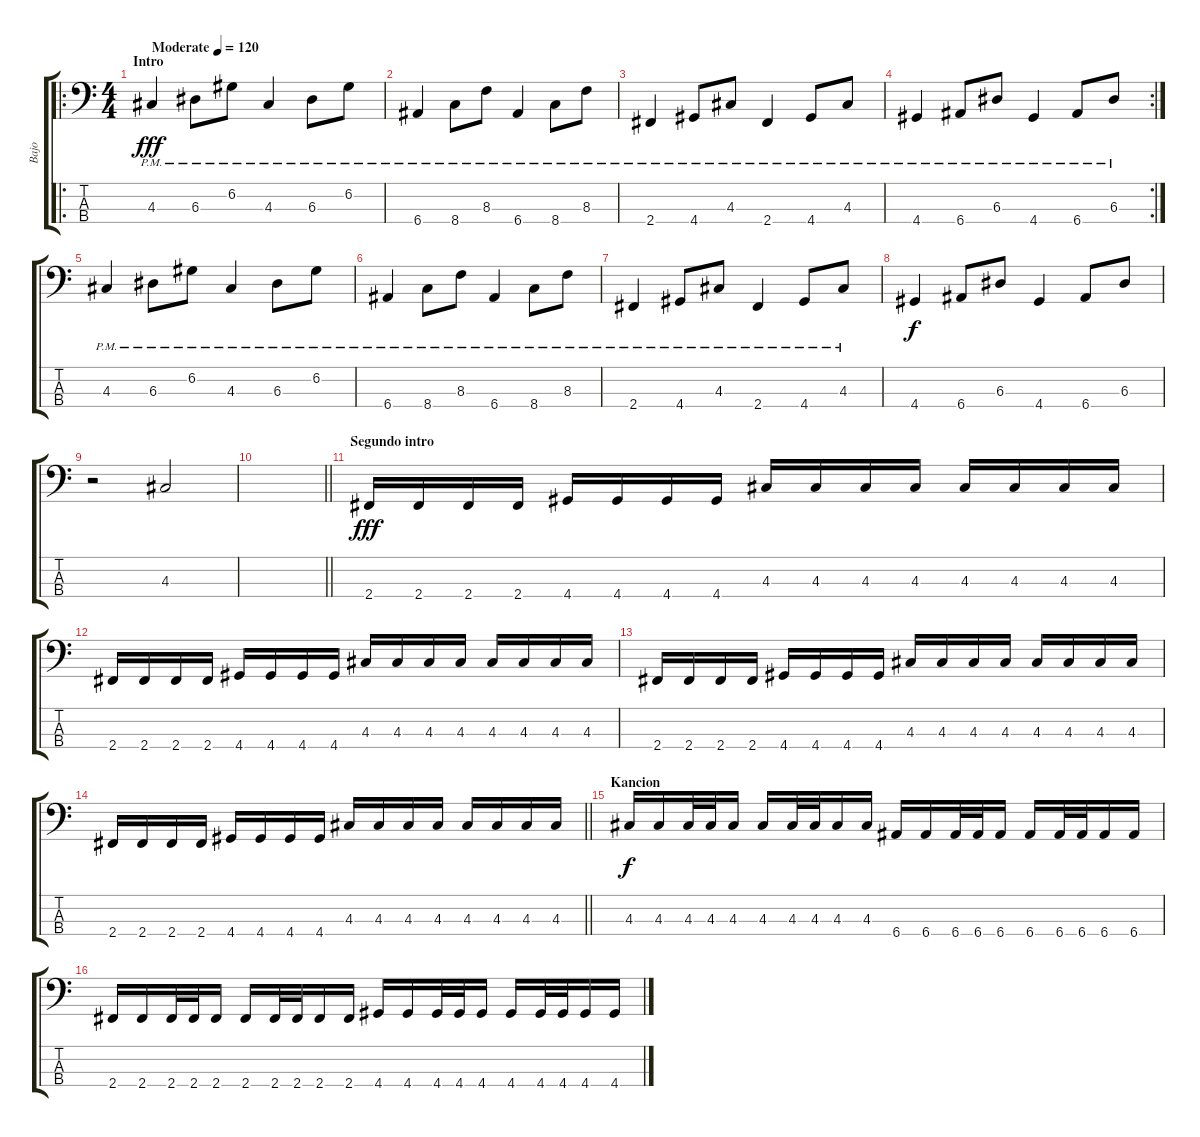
\track ("Bajo" "Bajo") {instrument electricbasspick}
\staff {score tabs}
\tuning (G2 D2 A1 E1) {hide}
\ro
\ts (4 4)
\section ("" "Intro")
\tempo (120 "Moderate")
\clef f4
\ks c
4.3{pm}.4{dy fff instrument electricbasspick} 6.3{pm}.8 6.2{pm}.8 4.3{pm}.4 6.3{pm}.8 6.2{pm}.8 |
6.4{pm}.4 8.4{pm}.8 8.3{pm}.8 6.4{pm}.4 8.4{pm}.8 8.3{pm}.8 |
2.4{pm}.4 4.4{pm}.8 4.3{pm}.8 2.4{pm}.4 4.4{pm}.8 4.3{pm}.8 |
\rc 2
4.4{pm}.4 6.4{pm}.8 6.3{pm}.8 4.4{pm}.4 6.4{pm}.8 6.3{pm}.8 |
4.3{pm}.4 6.3{pm}.8 6.2{pm}.8 4.3{pm}.4 6.3{pm}.8 6.2{pm}.8 |
6.4{pm}.4 8.4{pm}.8 8.3{pm}.8 6.4{pm}.4 8.4{pm}.8 8.3{pm}.8 |
2.4{pm}.4 4.4{pm}.8 4.3{pm}.8 2.4{pm}.4 4.4{pm}.8 4.3{pm}.8 |
4.4.4{dy f} 6.4.8 6.3.8 4.4.4 6.4.8 6.3.8 |
r.2 4.3.2 |
\barLineRight lightlight
|
\section ("" "Segundo intro")
2.4.16{dy fff} 2.4.16 2.4.16 2.4.16 4.4.16 4.4.16 4.4.16 4.4.16 4.3.16 4.3.16 4.3.16 4.3.16 4.3.16 4.3.16 4.3.16 4.3.16 |
2.4.16 2.4.16 2.4.16 2.4.16 4.4.16 4.4.16 4.4.16 4.4.16 4.3.16 4.3.16 4.3.16 4.3.16 4.3.16 4.3.16 4.3.16 4.3.16 |
2.4.16 2.4.16 2.4.16 2.4.16 4.4.16 4.4.16 4.4.16 4.4.16 4.3.16 4.3.16 4.3.16 4.3.16 4.3.16 4.3.16 4.3.16 4.3.16 |
\barLineRight lightlight
2.4.16 2.4.16 2.4.16 2.4.16 4.4.16 4.4.16 4.4.16 4.4.16 4.3.16 4.3.16 4.3.16 4.3.16 4.3.16 4.3.16 4.3.16 4.3.16 |
\section ("" "Kancion")
4.3.16{dy f} 4.3.16 4.3.32 4.3.32 4.3.16 4.3.16 4.3.32 4.3.32 4.3.16 4.3.16 6.4.16 6.4.16 6.4.32 6.4.32 6.4.16 6.4.16 6.4.32 6.4.32 6.4.16 6.4.16 |
2.4.16 2.4.16 2.4.32 2.4.32 2.4.16 2.4.16 2.4.32 2.4.32 2.4.16 2.4.16 4.4.16 4.4.16 4.4.32 4.4.32 4.4.16 4.4.16 4.4.32 4.4.32 4.4.16 4.4.16
